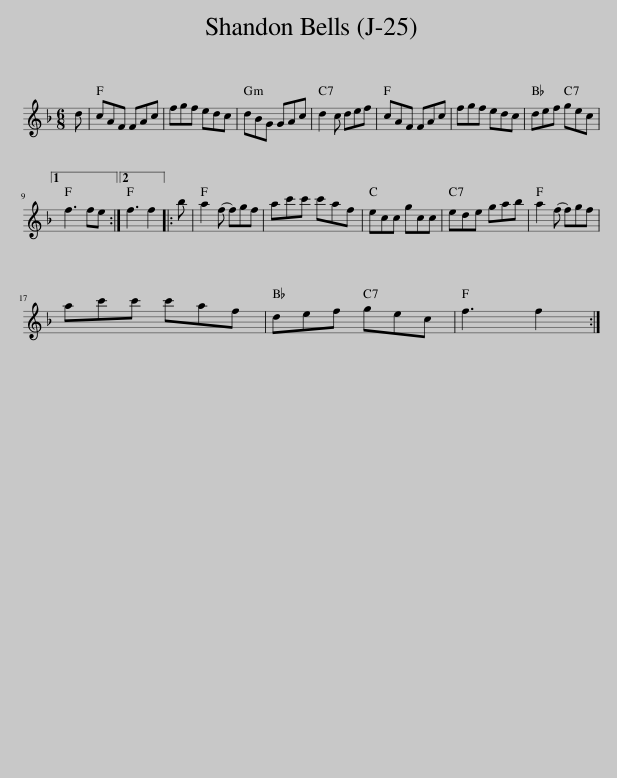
X:1
L:1/8
M:6/8
I:linebreak $
K:F
V:1 treble
V:1
 d | cAF FAc | fgf edc | dBG GAc | d2 c def | %5
 cAF FAc | fgf edc | def gec |1$ f3 fe :|2 f3 f2 |: %10
 b | a2 (f f)gf | ac'c' c'af | ecc gcc | ede gab | %15
 a2 (f f)gf |$ ac'c' c'af | def gec | f3 f2 :| %19
